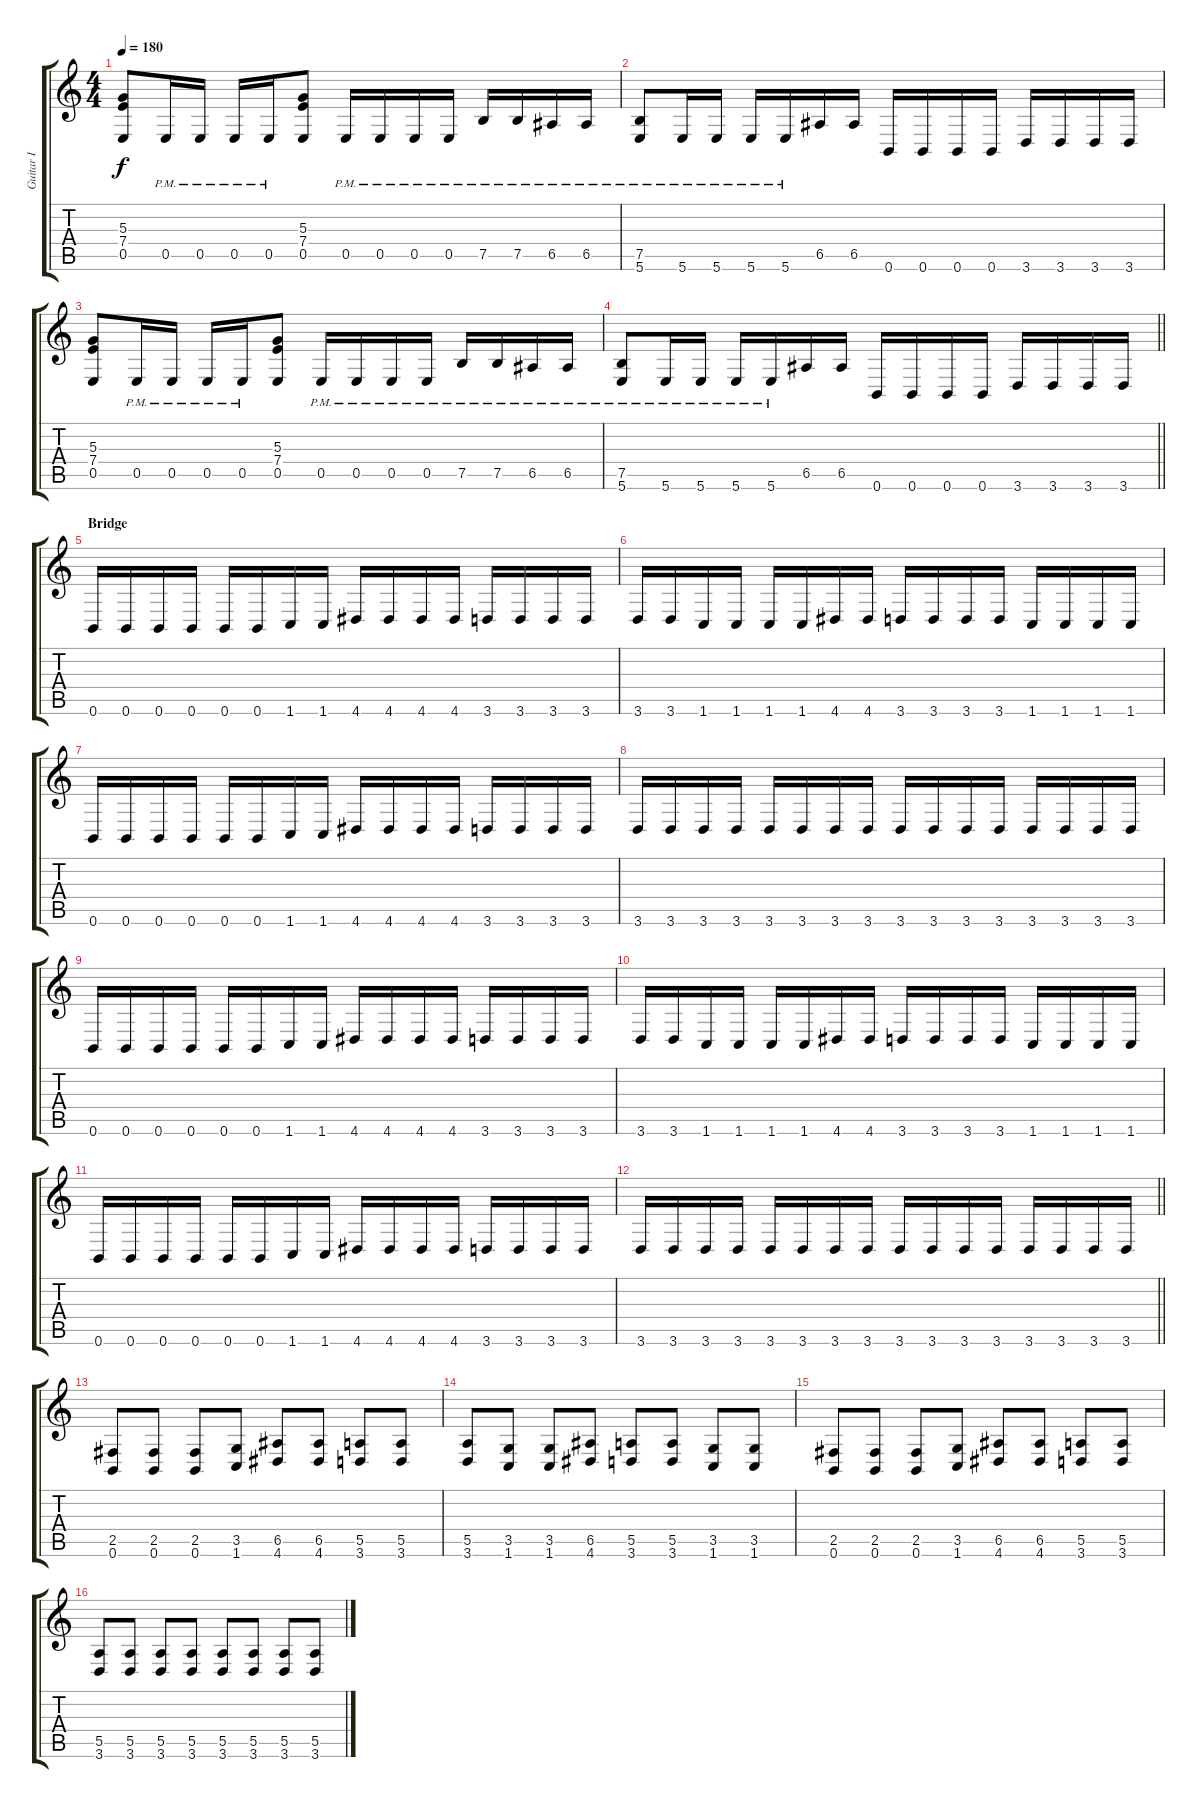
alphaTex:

\track ("Guitar I" "Guitar I") {instrument distortionguitar}
\staff {score tabs}
\tuning (B3 Gb3 D3 A2 E2 B1) {hide}
\ts (4 4)
\tempo 180
\clef g2
\ks c
(5.3 7.4 0.5).8{dy f} 0.5{pm}.16 0.5{pm}.16 0.5{pm}.16 0.5{pm}.16 (5.3 7.4 0.5).8 0.5{pm}.16 0.5{pm}.16 0.5{pm}.16 0.5{pm}.16 7.5{pm}.16 7.5{pm}.16 6.5{pm}.16 6.5{pm}.16 |
(7.5{pm} 5.6{pm}).8 5.6{pm}.16 5.6{pm}.16 5.6{pm}.16 5.6{pm}.16 6.5.16 6.5.16 0.6.16 0.6.16 0.6.16 0.6.16 3.6.16 3.6.16 3.6.16 3.6.16 |
(5.3 7.4 0.5).8 0.5{pm}.16 0.5{pm}.16 0.5{pm}.16 0.5{pm}.16 (5.3 7.4 0.5).8 0.5{pm}.16 0.5{pm}.16 0.5{pm}.16 0.5{pm}.16 7.5{pm}.16 7.5{pm}.16 6.5{pm}.16 6.5{pm}.16 |
\barLineRight lightlight
(7.5{pm} 5.6{pm}).8 5.6{pm}.16 5.6{pm}.16 5.6{pm}.16 5.6{pm}.16 6.5.16 6.5.16 0.6.16 0.6.16 0.6.16 0.6.16 3.6.16 3.6.16 3.6.16 3.6.16 |
\section ("" "Bridge")
0.6.16 0.6.16 0.6.16 0.6.16 0.6.16 0.6.16 1.6.16 1.6.16 4.6.16 4.6.16 4.6.16 4.6.16 3.6.16 3.6.16 3.6.16 3.6.16 |
3.6.16 3.6.16 1.6.16 1.6.16 1.6.16 1.6.16 4.6.16 4.6.16 3.6.16 3.6.16 3.6.16 3.6.16 1.6.16 1.6.16 1.6.16 1.6.16 |
0.6.16 0.6.16 0.6.16 0.6.16 0.6.16 0.6.16 1.6.16 1.6.16 4.6.16 4.6.16 4.6.16 4.6.16 3.6.16 3.6.16 3.6.16 3.6.16 |
3.6.16 3.6.16 3.6.16 3.6.16 3.6.16 3.6.16 3.6.16 3.6.16 3.6.16 3.6.16 3.6.16 3.6.16 3.6.16 3.6.16 3.6.16 3.6.16 |
0.6.16 0.6.16 0.6.16 0.6.16 0.6.16 0.6.16 1.6.16 1.6.16 4.6.16 4.6.16 4.6.16 4.6.16 3.6.16 3.6.16 3.6.16 3.6.16 |
3.6.16 3.6.16 1.6.16 1.6.16 1.6.16 1.6.16 4.6.16 4.6.16 3.6.16 3.6.16 3.6.16 3.6.16 1.6.16 1.6.16 1.6.16 1.6.16 |
0.6.16 0.6.16 0.6.16 0.6.16 0.6.16 0.6.16 1.6.16 1.6.16 4.6.16 4.6.16 4.6.16 4.6.16 3.6.16 3.6.16 3.6.16 3.6.16 |
\barLineRight lightlight
3.6.16 3.6.16 3.6.16 3.6.16 3.6.16 3.6.16 3.6.16 3.6.16 3.6.16 3.6.16 3.6.16 3.6.16 3.6.16 3.6.16 3.6.16 3.6.16 |
\section ("" "")
(2.5 0.6).8 (2.5 0.6).8 (2.5 0.6).8 (3.5 1.6).8 (6.5 4.6).8 (6.5 4.6).8 (5.5 3.6).8 (5.5 3.6).8 |
(5.5 3.6).8 (3.5 1.6).8 (3.5 1.6).8 (6.5 4.6).8 (5.5 3.6).8 (5.5 3.6).8 (3.5 1.6).8 (3.5 1.6).8 |
(2.5 0.6).8 (2.5 0.6).8 (2.5 0.6).8 (3.5 1.6).8 (6.5 4.6).8 (6.5 4.6).8 (5.5 3.6).8 (5.5 3.6).8 |
(5.5 3.6).8 (5.5 3.6).8 (5.5 3.6).8 (5.5 3.6).8 (5.5 3.6).8 (5.5 3.6).8 (5.5 3.6).8 (5.5 3.6).8
